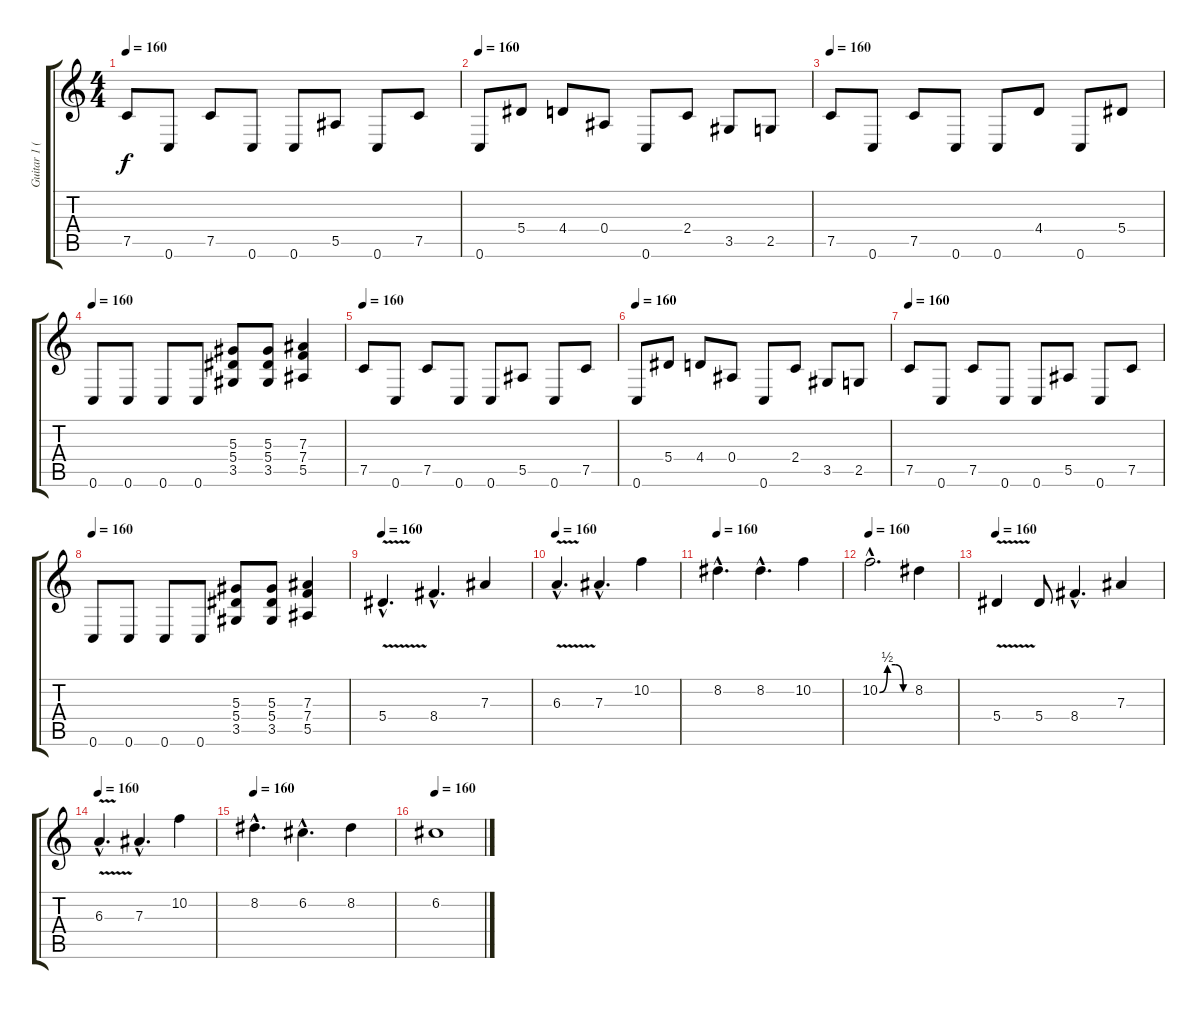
\track ("Guitar 1 (Lead)" "Guitar 1 (") {instrument overdrivenguitar}
\staff {score tabs}
\tuning (C4 G3 Eb3 Bb2 F2 C2) {hide}
\ts (4 4)
\tempo 160
\clef g2
\ks c
7.5.8{dy f} 0.6.8 7.5.8 0.6.8 0.6.8 5.5.8 0.6.8 7.5.8 |
\tempo 160
0.6.8 5.4.8 4.4.8 0.4.8 0.6.8 2.4.8 3.5.8 2.5.8 |
\tempo 160
7.5.8 0.6.8 7.5.8 0.6.8 0.6.8 4.4.8 0.6.8 5.4.8 |
\tempo 160
0.6.8 0.6.8 0.6.8 0.6.8 (5.3 5.4 3.5).8 (5.3 5.4 3.5).8 (7.3 7.4 5.5).4 |
\tempo 160
7.5.8 0.6.8 7.5.8 0.6.8 0.6.8 5.5.8 0.6.8 7.5.8 |
\tempo 160
0.6.8 5.4.8 4.4.8 0.4.8 0.6.8 2.4.8 3.5.8 2.5.8 |
\tempo 160
7.5.8 0.6.8 7.5.8 0.6.8 0.6.8 5.5.8 0.6.8 7.5.8 |
\tempo 160
0.6.8 0.6.8 0.6.8 0.6.8 (5.3 5.4 3.5).8 (5.3 5.4 3.5).8 (7.3 7.4 5.5).4 |
\tempo 160
5.4{v hac}.4{d} 8.4{hac}.4{d} 7.3.4 |
\tempo 160
6.3{v hac}.4{d} 7.3{hac}.4{d} 10.2.4 |
\tempo 160
8.2{hac}.4{d} 8.2{hac}.4{d} 10.2.4 |
\tempo 160
10.2{be (custom 0 0 15 2 30 2 45 0 60 0) hac}.2{d} 8.2.4 |
\tempo 160
5.4{v}.4 5.4.8 8.4{hac}.4{d} 7.3.4 |
\tempo 160
6.3{v hac}.4{d} 7.3{hac}.4{d} 10.2.4 |
\tempo 160
8.2{hac}.4{d} 6.2{hac}.4{d} 8.2.4 |
\tempo 160
6.2.1
